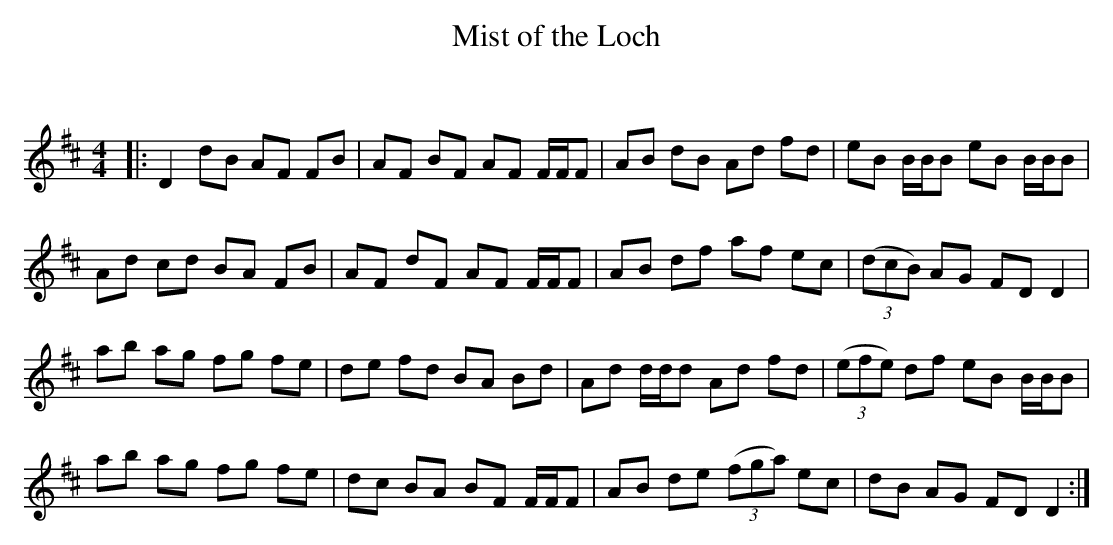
X:1
T: Mist of the Loch
C:
Q: 232
K:D
M:4/4
L:1/8
|:D2 dB AF FB|AF BF AF F1/2F1/2F|AB dB Ad fd|eB B1/2B1/2B eB B1/2B1/2B|
Ad cd BA FB|AF dF AF F1/2F1/2F|AB df af ec|((3dcB) AG FD D2|
ab ag fg fe|de fd BA Bd|Ad d1/2d1/2d Ad fd|((3efe) df eB B1/2B1/2B|
ab ag fg fe|dc BA BF F1/2F1/2F|AB de ((3fga) ec|dB AG FD D2:|
